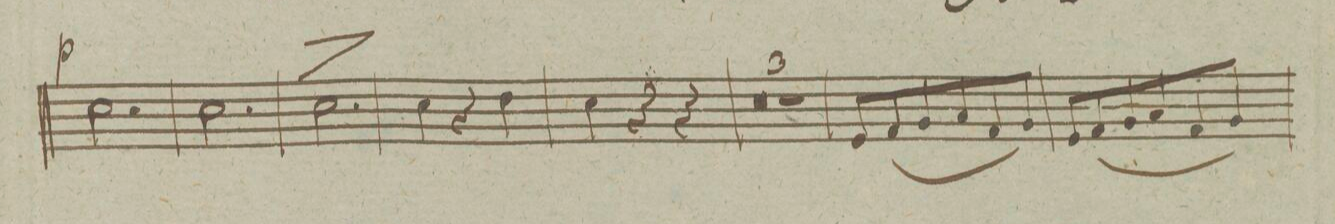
**kern	**dynam
*I"Clarinetto Secondo in C.	*
*clefG2	*
*k[]	*
*M3/4	*
2.cc\	p
=96	=96
2.cc\	.
=97	=97
2.cc^\	.
=98	=98
4cc\	.
4r	.
4dd\	.
=99	=99
4cc\	.
4r	.
4r	.
=100	=100
1.r	.
=101	=101
=102	=102
2.r	.
=103	=103
8e/L	.
(8f/	.
8g/	.
8a/	.
8f/	.
8g/J)	.
=104	=104
8e/L	.
(8f/	.
8g/	.
8a/	.
8f/	.
8g/J)	.
=105	=105
*-	*-
